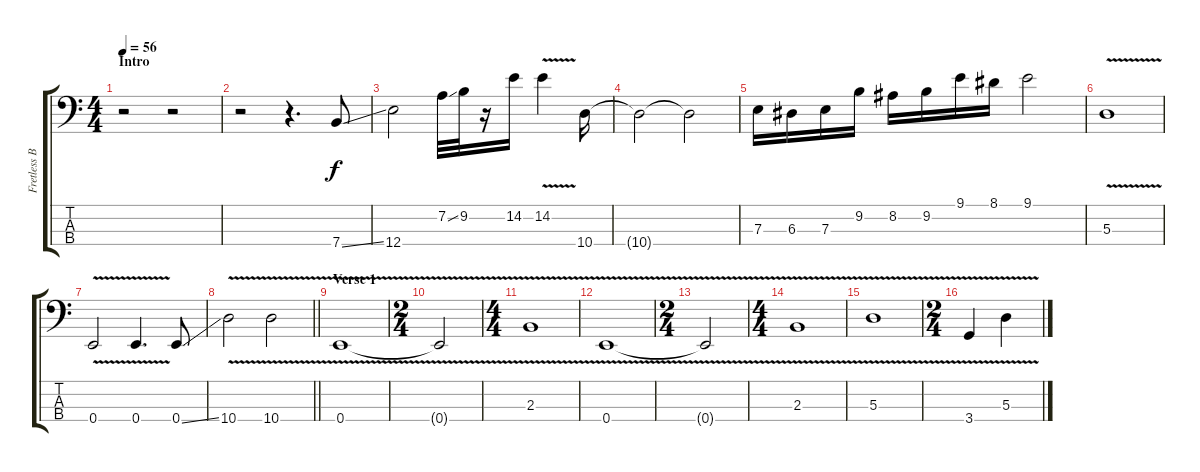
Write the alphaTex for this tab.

\track ("Fretless Bass (Gilmour)" "Fretless B") {instrument fretlessbass}
\staff {score tabs}
\tuning (G2 D2 A1 E1) {hide}
\ts (4 4)
\section ("" "Intro")
\tempo 56
\clef f4
\ks c
r.2{dy f instrument fretlessbass} r.2 |
r.2 r.4{d} 7.4{ss}.8 |
12.4.2 7.2{ss}.32 9.2.32 r.16 14.2.16 14.2{v}.4 10.4.16 |
10.4{t}.2 10.4{t}.2 |
7.3.16 6.3.16 7.3.16 9.2.16 8.2.16 9.2.16 9.1.16 8.1.16 9.1.2 |
5.3{v}.1 |
0.4{v}.2 0.4{v}.4{d} 0.4{ss}.8 |
\barLineRight lightlight
10.4{v}.2 10.4{v}.2 |
\section ("" "Verse 1")
0.4{v}.1 |
\ts (2 4)
0.4{t}.2 |
\ts (4 4)
2.3{v}.1 |
0.4{v}.1 |
\ts (2 4)
0.4{t}.2 |
\ts (4 4)
2.3{v}.1 |
5.3{v}.1 |
\ts (2 4)
3.4{v}.4 5.3{v}.4
